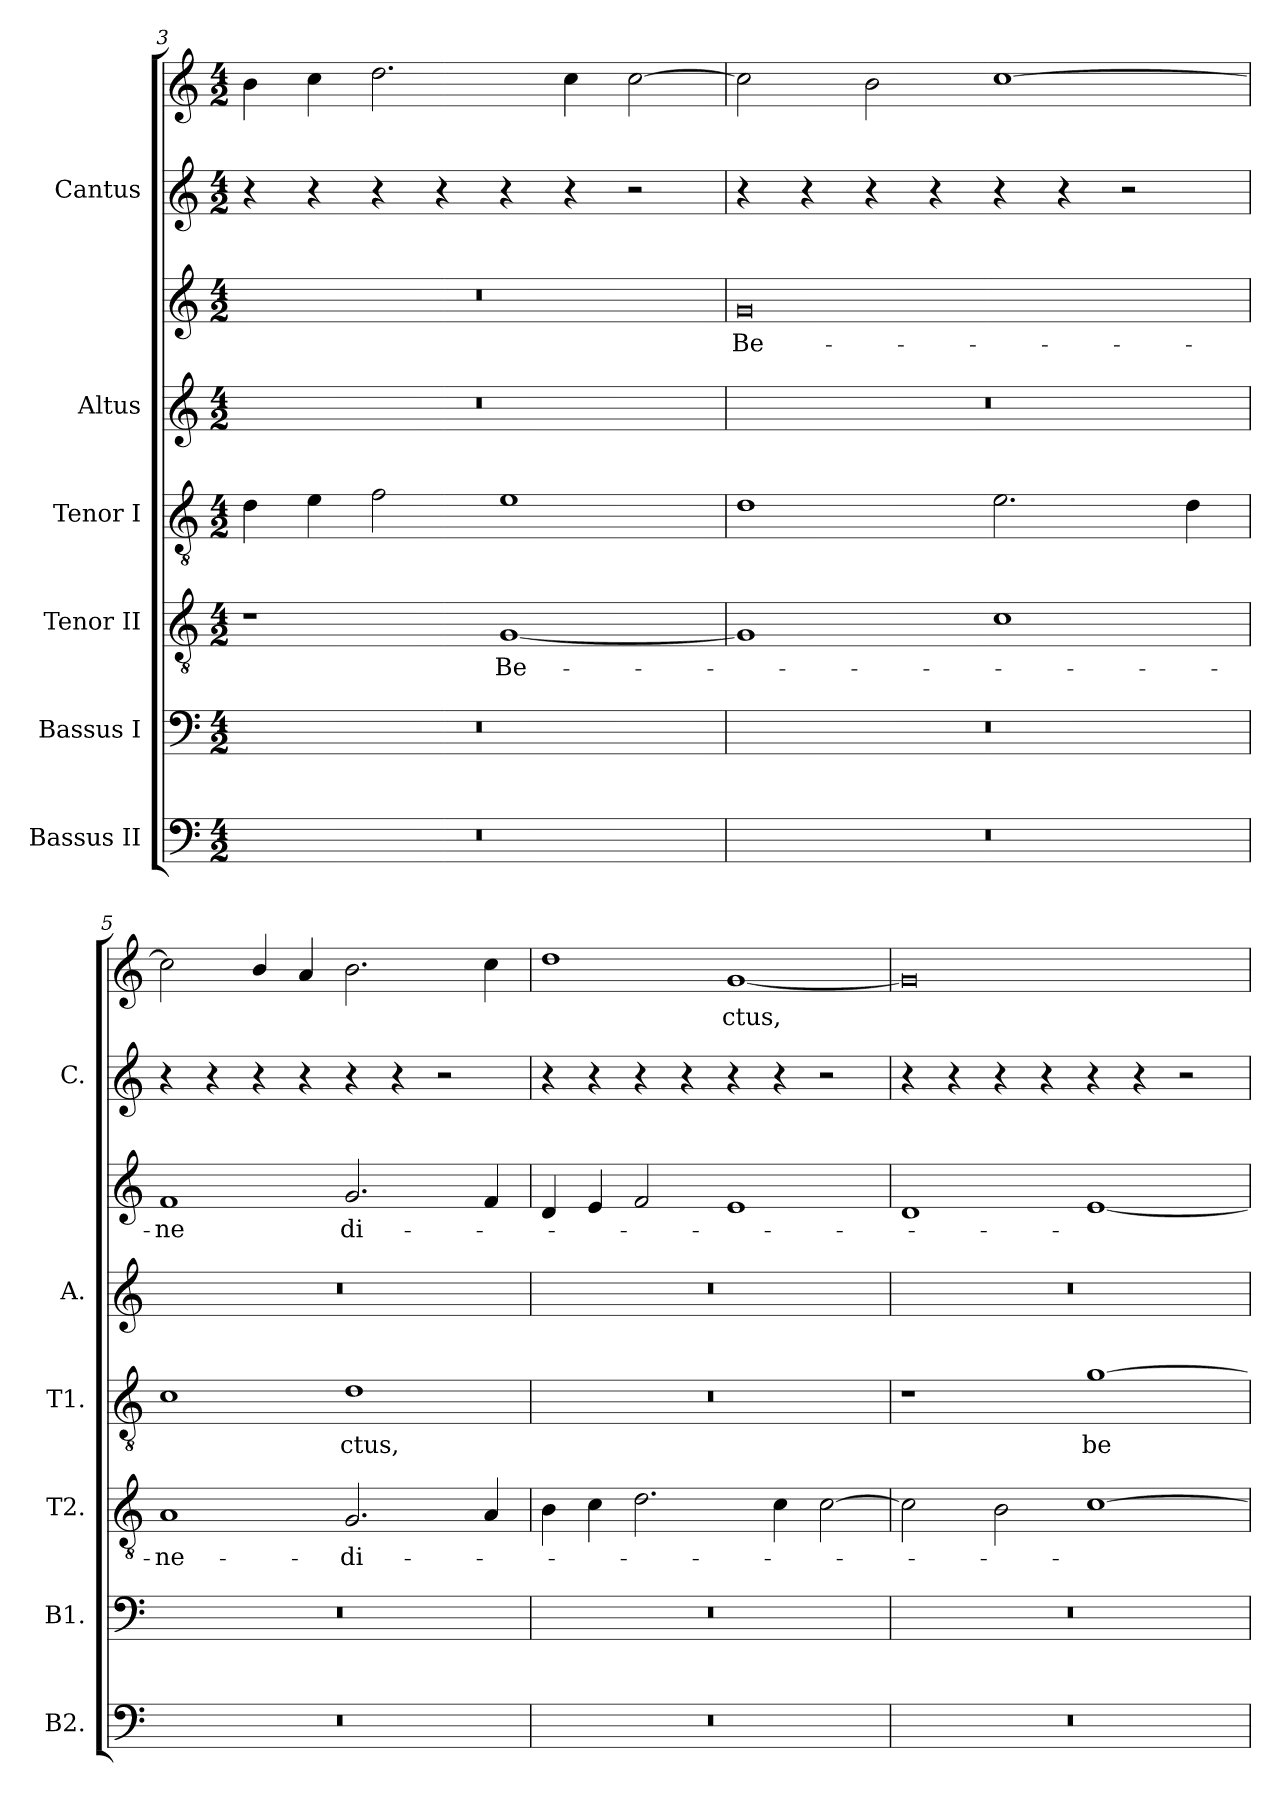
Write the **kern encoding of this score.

**kern	**kern	**kern	**text	**kern	**text	**kern	**kern	**text	**kern	**kern	**text
*part6	*part5	*part4	*part4	*part3	*part3	*part2	*part2	*part2	*part1	*part1	*part1
*staff8	*staff7	*staff6	*staff6	*staff5	*staff5	*staff4	*staff3	*staff3	*staff2	*staff1	*staff1
*I"Bassus II	*I"Bassus I	*I"Tenor II	*	*I"Tenor I	*	*I"Altus	*	*	*I"Cantus	*	*
*I'B2.	*I'B1.	*I'T2.	*	*I'T1.	*	*I'A.	*	*	*I'C.	*	*
*clefF4	*clefF4	*clefGv2	*	*clefGv2	*	*clefG2	*clefG2	*	*clefG2	*clefG2	*
*	*	*ITrd7c12	*	*ITrd7c12	*	*	*	*	*	*	*
*k[]	*k[]	*k[]	*	*k[]	*	*k[]	*k[]	*	*k[]	*k[]	*
*C:	*C:	*C:	*	*C:	*	*C:	*C:	*	*C:	*C:	*
*M4/2	*M4/2	*M4/2	*	*M4/2	*	*M4/2	*M4/2	*	*M4/2	*M4/2	*
=3	=3	=3	=3	=3	=3	=3	=3	=3	=3	=3	=3
!LO:N:vis=1	!LO:N:vis=1	!	!	!	!	!LO:N:vis=1	!LO:N:vis=1	!	!	!	!
0r	0r	1r	.	4Di\	.	0r	0r	.	4r	4bi\	.
.	.	.	.	4Ei\	.	.	.	.	4r	4cci\	.
.	.	.	.	2Fi\	.	.	.	.	4r	2.ddi\	.
.	.	.	.	.	.	.	.	.	4r	.	.
!	!	!	!LO:LY:b:color=#000000	!	!	!	!	!	!	!	!
.	.	[1GGi	Be-	1Ei	.	.	.	.	4r	.	.
.	.	.	.	.	.	.	.	.	4r	4cci\	.
.	.	.	.	.	.	.	.	.	2r	[2cci\	.
=4	=4	=4	=4	=4	=4	=4	=4	=4	=4	=4	=4
!LO:N:vis=1	!LO:N:vis=1	!	!	!	!	!LO:N:vis=1	!	!	!	!	!
!	!	!	!	!	!	!	!	!LO:LY:b:color=#000000	!	!	!
0r	0r	1GGi]	.	1Di	.	0r	0gi	Be-	4r	2cci\]	.
.	.	.	.	.	.	.	.	.	4r	.	.
.	.	.	.	.	.	.	.	.	4r	2bi\	.
.	.	.	.	.	.	.	.	.	4r	.	.
.	.	1Ci	.	2.Ei\	.	.	.	.	4r	[1cci	.
.	.	.	.	.	.	.	.	.	4r	.	.
.	.	.	.	.	.	.	.	.	2r	.	.
.	.	.	.	4Di\	.	.	.	.	.	.	.
=5	=5	=5	=5	=5	=5	=5	=5	=5	=5	=5	=5
!LO:N:vis=1	!LO:N:vis=1	!	!	!	!	!	!	!	!	!	!
!	!	!	!LO:LY:b:color=#000000	!	!	!LO:N:vis=1	!	!	!	!	!
!	!	!	!	!	!	!	!	!LO:LY:b:color=#000000	!	!	!
0r	0r	1AAi	-ne-	1Ci	.	0r	1fi	-ne	4r	2cci\]	.
.	.	.	.	.	.	.	.	.	4r	.	.
.	.	.	.	.	.	.	.	.	4r	4bi/	.
.	.	.	.	.	.	.	.	.	4r	4ai/	.
!	!	!	!LO:LY:b:color=#000000	!	!	!	!	!	!	!	!
!	!	!	!	!	!LO:LY:b:color=#000000	!	!	!	!	!	!
!	!	!	!	!	!	!	!	!LO:LY:b:color=#000000	!	!	!
.	.	2.GGi/	-di-	1Di	-ctus,	.	2.gi/	di-	4r	2.bi\	.
.	.	.	.	.	.	.	.	.	4r	.	.
.	.	.	.	.	.	.	.	.	2r	.	.
.	.	4AAi/	.	.	.	.	4fi/	.	.	4cci\	.
=6	=6	=6	=6	=6	=6	=6	=6	=6	=6	=6	=6
!LO:N:vis=1	!LO:N:vis=1	!	!	!LO:N:vis=1	!	!LO:N:vis=1	!	!	!	!	!
0r	0r	4BBi\	.	0r	.	0r	4di/	.	4r	1ddi	.
.	.	4Ci\	.	.	.	.	4ei/	.	4r	.	.
.	.	2.Di\	.	.	.	.	2fi/	.	4r	.	.
.	.	.	.	.	.	.	.	.	4r	.	.
!	!	!	!	!	!	!	!	!	!	!	!LO:LY:b:color=#000000
.	.	.	.	.	.	.	1ei	.	4r	[1gi	-ctus,
.	.	4Ci\	.	.	.	.	.	.	4r	.	.
.	.	[2Ci\	.	.	.	.	.	.	2r	.	.
!!LO:LB:g=z
=7	=7	=7	=7	=7	=7	=7	=7	=7	=7	=7	=7
!LO:N:vis=1	!LO:N:vis=1	!	!	!	!	!LO:N:vis=1	!	!	!	!	!
0r	0r	2Ci\]	.	1r	.	0r	1di	.	4r	0gi]	.
.	.	.	.	.	.	.	.	.	4r	.	.
.	.	2BBi\	.	.	.	.	.	.	4r	.	.
.	.	.	.	.	.	.	.	.	4r	.	.
!	!	!	!	!	!LO:LY:b:color=#000000	!	!	!	!	!	!
.	.	[1Ci	.	[1Gi	be-	.	[1ei	.	4r	.	.
.	.	.	.	.	.	.	.	.	4r	.	.
.	.	.	.	.	.	.	.	.	2r	.	.
=	=	=	=	=	=	=	=	=	=	=	=
*-	*-	*-	*-	*-	*-	*-	*-	*-	*-	*-	*-
